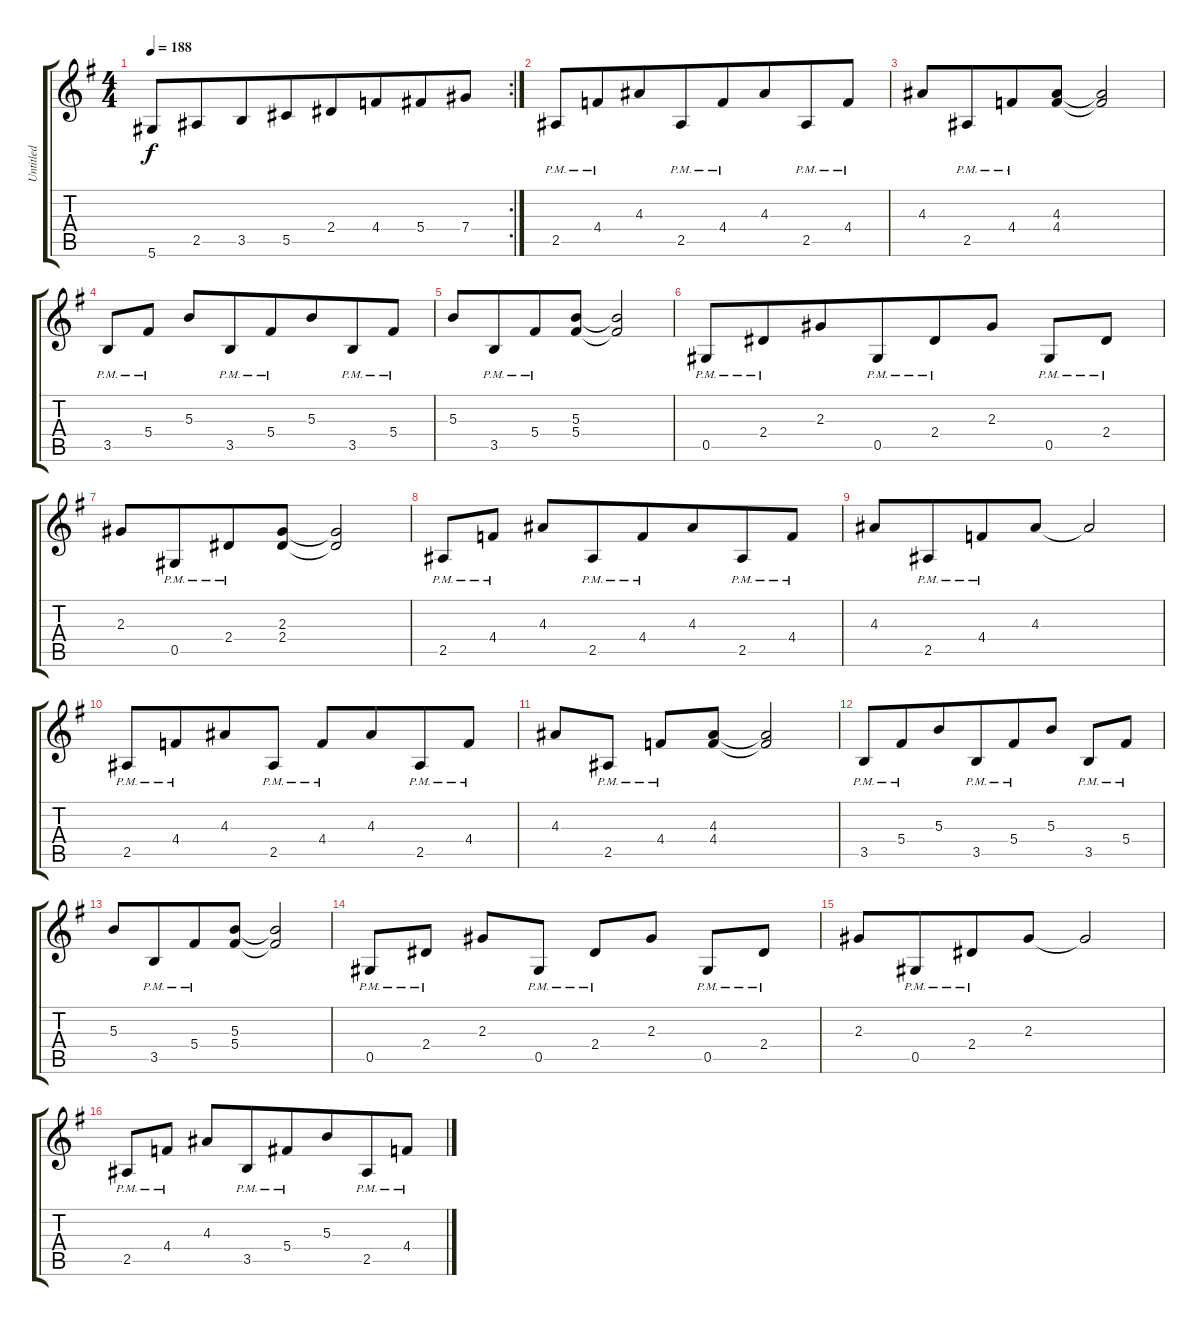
\track ("Untitled" "Untitled") {instrument distortionguitar}
\staff {score tabs}
\tuning (Eb4 Bb3 Gb3 Db3 Ab2 Eb2) {hide}
\rc 2
\ts (4 4)
\tempo 188
\clef g2
\ks g
5.6.8{dy f beam merge} 2.5.8{beam merge} 3.5.8{beam merge} 5.5.8{beam merge} 2.4.8{beam merge} 4.4.8{beam merge} 5.4.8{beam merge} 7.4.8 |
2.5{pm}.8{beam merge} 4.4{pm}.8{beam merge} 4.3.8{beam merge} 2.5{pm}.8{beam merge} 4.4{pm}.8{beam merge} 4.3.8{beam merge} 2.5{pm}.8{beam merge} 4.4{pm}.8 |
4.3.8{beam merge} 2.5{pm}.8{beam merge} 4.4{pm}.8{beam merge} (4.3 4.4).8{beam merge} (4.3{t} 4.4{t}).2 |
3.5{pm}.8{beam merge} 5.4{pm}.8 5.3.8{beam merge} 3.5{pm}.8{beam merge} 5.4{pm}.8{beam merge} 5.3.8{beam merge} 3.5{pm}.8{beam merge} 5.4{pm}.8 |
5.3.8{beam merge} 3.5{pm}.8{beam merge} 5.4{pm}.8{beam merge} (5.3 5.4).8{beam merge} (5.3{t} 5.4{t}).2 |
0.5{pm}.8 2.4{pm}.8{beam merge} 2.3.8{beam merge} 0.5{pm}.8{beam merge} 2.4{pm}.8 2.3.8 0.5{pm}.8{beam merge} 2.4{pm}.8 |
2.3.8{beam merge} 0.5{pm}.8{beam merge} 2.4{pm}.8{beam merge} (2.3 2.4).8 (2.3{t} 2.4{t}).2 |
2.5{pm}.8{beam merge} 4.4{pm}.8 4.3.8 2.5{pm}.8{beam merge} 4.4{pm}.8{beam merge} 4.3.8{beam merge} 2.5{pm}.8{beam merge} 4.4{pm}.8 |
4.3.8{beam merge} 2.5{pm}.8{beam merge} 4.4{pm}.8{beam merge} 4.3.8{beam merge} 4.3{t}.2 |
2.5{pm}.8 4.4{pm}.8{beam merge} 4.3.8 2.5{pm}.8 4.4{pm}.8 4.3.8{beam merge} 2.5{pm}.8 4.4{pm}.8 |
4.3.8 2.5{pm}.8 4.4{pm}.8{beam merge} (4.3 4.4).8{beam merge} (4.3{t} 4.4{t}).2 |
3.5{pm}.8 5.4{pm}.8{beam merge} 5.3.8 3.5{pm}.8{beam merge} 5.4{pm}.8{beam merge} 5.3.8 3.5{pm}.8 5.4{pm}.8 |
5.3.8{beam merge} 3.5{pm}.8{beam merge} 5.4{pm}.8{beam merge} (5.3 5.4).8 (5.3{t} 5.4{t}).2 |
0.5{pm}.8 2.4{pm}.8 2.3.8 0.5{pm}.8 2.4{pm}.8 2.3.8 0.5{pm}.8{beam merge} 2.4{pm}.8 |
2.3.8 0.5{pm}.8{beam merge} 2.4{pm}.8 2.3.8{beam merge} 2.3{t}.2 |
2.5{pm}.8{beam merge} 4.4{pm}.8 4.3.8 3.5{pm}.8{beam merge} 5.4{pm}.8 5.3.8{beam merge} 2.5{pm}.8 4.4{pm}.8
